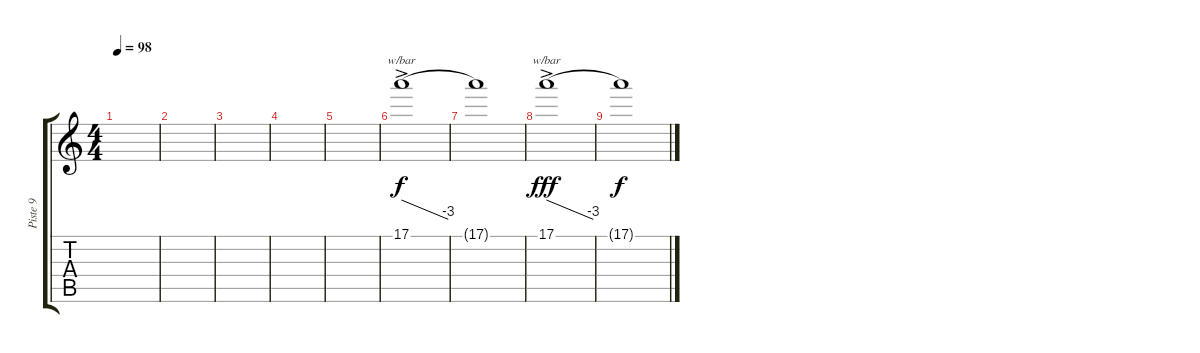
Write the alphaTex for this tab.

\track ("Piste 9" "Piste 9") {instrument lead2sawtooth}
\staff {score tabs}
\tuning (E5 B4 G4 D4 A3 E3) {hide}
\ts (4 4)
\tempo 98
\clef g2
\ks c
|
|
|
|
|
17.1{ac}.1{tbe (dive default 0 0 60 -12)} |
17.1{t}.1{dy f} |
17.1{ac}.1{tbe (dive default 0 0 60 -12) dy fff} |
17.1{t}.1{dy f}
